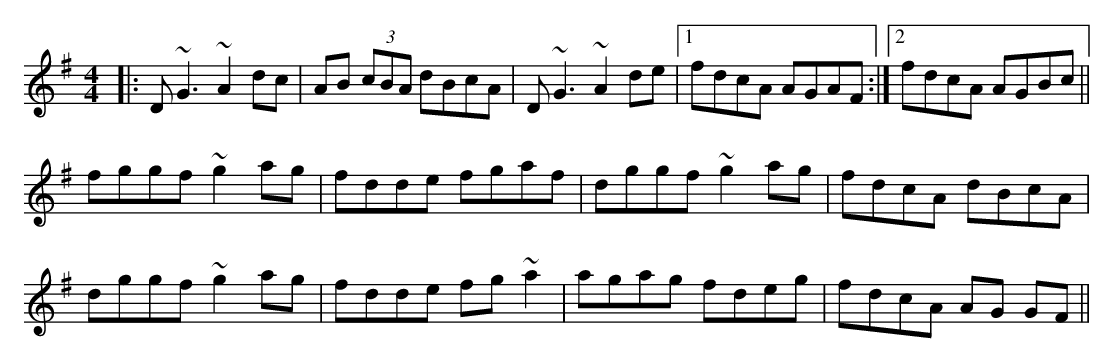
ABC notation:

X:1
M:4/4
K:G
|:D~G3 ~A2 dc|AB (3cBA dBcA|D~G3 ~A2 de|1 fdcA AGAF:|2 fdcA AGBc||
fggf ~g2 ag|fdde fgaf|dggf ~g2 ag|fdcA dBcA|
dggf ~g2 ag|fdde fg ~a2|agag fdeg|fdcA AG GF||
